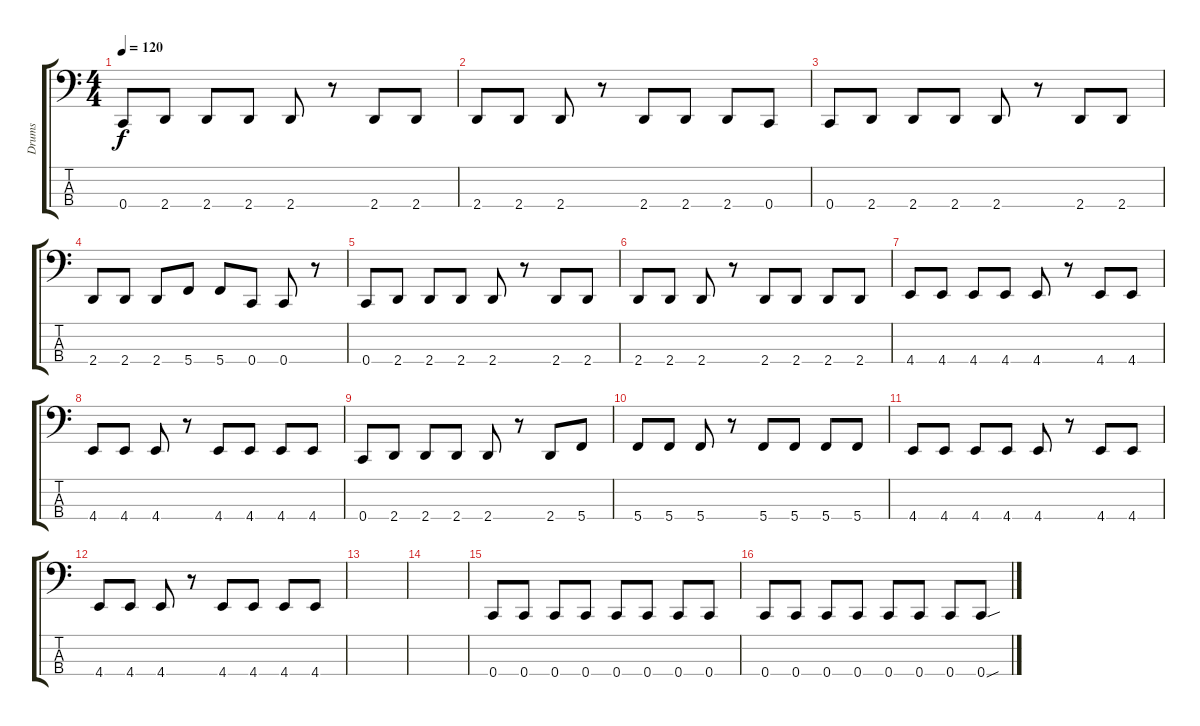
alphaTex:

\track ("Drums" "Drums") {instrument electricbasspick}
\staff {score tabs}
\tuning (F2 C2 G1 C1) {hide}
\ts (4 4)
\tempo 120
\clef f4
\ks c
0.4.8{dy f} 2.4.8 2.4.8 2.4.8 2.4.8 r.8 2.4.8 2.4.8 |
2.4.8 2.4.8 2.4.8 r.8 2.4.8 2.4.8 2.4.8 0.4.8 |
0.4.8 2.4.8 2.4.8 2.4.8 2.4.8 r.8 2.4.8 2.4.8 |
2.4.8 2.4.8 2.4.8 5.4.8 5.4.8 0.4.8 0.4.8 r.8 |
0.4.8 2.4.8 2.4.8 2.4.8 2.4.8 r.8 2.4.8 2.4.8 |
2.4.8 2.4.8 2.4.8 r.8 2.4.8 2.4.8 2.4.8 2.4.8 |
4.4.8 4.4.8 4.4.8 4.4.8 4.4.8 r.8 4.4.8 4.4.8 |
4.4.8 4.4.8 4.4.8 r.8 4.4.8 4.4.8 4.4.8 4.4.8 |
0.4.8 2.4.8 2.4.8 2.4.8 2.4.8 r.8 2.4.8 5.4.8 |
5.4.8 5.4.8 5.4.8 r.8 5.4.8 5.4.8 5.4.8 5.4.8 |
4.4.8 4.4.8 4.4.8 4.4.8 4.4.8 r.8 4.4.8 4.4.8 |
4.4.8 4.4.8 4.4.8 r.8 4.4.8 4.4.8 4.4.8 4.4.8 |
|
|
0.4.8 0.4.8 0.4.8 0.4.8 0.4.8 0.4.8 0.4.8 0.4.8 |
0.4.8 0.4.8 0.4.8 0.4.8 0.4.8 0.4.8 0.4.8 0.4{sou}.8
